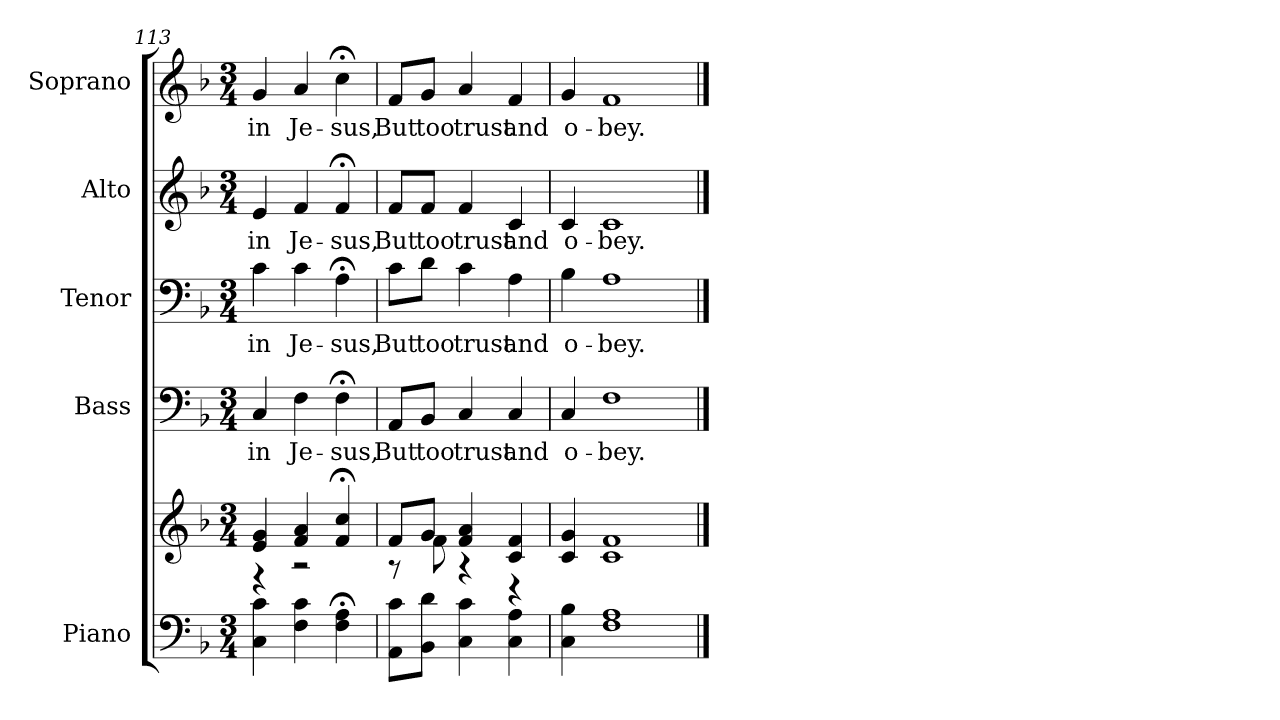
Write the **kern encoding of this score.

**kern	**kern	**kern	**text	**kern	**text	**kern	**text	**kern	**text
*part5	*part5	*part4	*part4	*part3	*part3	*part2	*part2	*part1	*part1
*staff6	*staff5	*staff4	*staff4	*staff3	*staff3	*staff2	*staff2	*staff1	*staff1
*I"Piano	*	*I"Bass	*	*I"Tenor	*	*I"Alto	*	*I"Soprano	*
*I'Pno.	*	*I'B.	*	*I'T.	*	*I'A.	*	*I'S.	*
!!LO:PB:g=z
*clefF4	*clefG2	*clefF4	*	*clefF4	*	*clefG2	*	*clefG2	*
*k[b-]	*k[b-]	*k[b-]	*	*k[b-]	*	*k[b-]	*	*k[b-]	*
*F:	*F:	*F:	*	*F:	*	*F:	*	*F:	*
*M3/4	*M3/4	*M3/4	*	*M3/4	*	*M3/4	*	*M3/4	*
=113	=113	=113	=113	=113	=113	=113	=113	=113	=113
*	*^	*	*	*	*	*	*	*	*
!	!	!	!	!LO:LY:b:color=#000000	!	!	!	!	!	!
!	!	!	!	!	!	!LO:LY:b:color=#000000	!	!	!	!
!	!	!	!	!	!	!	!	!LO:LY:b:color=#000000	!	!
!	!	!	!	!	!	!	!	!	!	!LO:LY:b:color=#000000
4Ci\ 4ci	4ei/ 4gi	4r	4Ci/	in	4ci\	in	4ei/	in	4gi/	in
!	!	!	!	!LO:LY:b:color=#000000	!	!	!	!	!	!
!	!	!	!	!	!	!LO:LY:b:color=#000000	!	!	!	!
!	!	!	!	!	!	!	!	!LO:LY:b:color=#000000	!	!
!	!	!	!	!	!	!	!	!	!	!LO:LY:b:color=#000000
4Fi\ 4ci	4fi/ 4ai	2r	4Fi\	Je-	4ci\	Je-	4fi/	Je-	4ai/	Je-
!	!	!	!	!LO:LY:b:color=#000000	!	!	!	!	!	!
!	!	!	!	!	!	!LO:LY:b:color=#000000	!	!	!	!
!	!	!	!	!	!	!	!	!LO:LY:b:color=#000000	!	!
!	!	!	!	!	!	!	!	!	!	!LO:LY:b:color=#000000
4Fi\; 4Ai;	4fi/; 4cci;	.	4F;i\	-sus,	4A;i\	-sus,	4f;i/	-sus,	4cc;i\	-sus,
=114	=114	=114	=114	=114	=114	=114	=114	=114	=114	=114
!	!	!	!	!LO:LY:b:color=#000000	!	!	!	!	!	!
!	!	!	!	!	!	!LO:LY:b:color=#000000	!	!	!	!
!	!	!	!	!	!	!	!	!LO:LY:b:color=#000000	!	!
!	!	!	!	!	!	!	!	!	!	!LO:LY:b:color=#000000
8AAi\ 8ciL	8fi/L	8r	8AAi/L	But	8ci\L	But	8fi/L	But	8fi/L	But
!	!	!	!	!LO:LY:b:color=#000000	!	!	!	!	!	!
!	!	!	!	!	!	!LO:LY:b:color=#000000	!	!	!	!
!	!	!	!	!	!	!	!	!LO:LY:b:color=#000000	!	!
!	!	!	!	!	!	!	!	!	!	!LO:LY:b:color=#000000
8BB-i\ 8diJ	8gi/J	8fi\	8BB-i/J	too	8di\J	too	8fi/J	too	8gi/J	too
!	!	!	!	!LO:LY:b:color=#000000	!	!	!	!	!	!
!	!	!	!	!	!	!LO:LY:b:color=#000000	!	!	!	!
!	!	!	!	!	!	!	!	!LO:LY:b:color=#000000	!	!
!	!	!	!	!	!	!	!	!	!	!LO:LY:b:color=#000000
4Ci\ 4ci	4fi/ 4ai	4r	4Ci/	trust	4ci\	trust	4fi/	trust	4ai/	trust
!	!	!	!	!LO:LY:b:color=#000000	!	!	!	!	!	!
!	!	!	!	!	!	!LO:LY:b:color=#000000	!	!	!	!
!	!	!	!	!	!	!	!	!LO:LY:b:color=#000000	!	!
!	!	!	!	!	!	!	!	!	!	!LO:LY:b:color=#000000
4Ci\ 4Ai	4ci/ 4fi	4r	4Ci/	and	4Ai\	and	4ci/	and	4fi/	and
*	*v	*v	*	*	*	*	*	*	*	*
=115	=115	=115	=115	=115	=115	=115	=115	=115	=115
*	*^	*	*	*	*	*	*	*	*
!	!	!	!	!LO:LY:b:color=#000000	!	!	!	!	!	!
*	*v	*v	*	*	*	*	*	*	*	*
*	*^	*	*	*	*	*	*	*	*
!	!	!	!	!	!	!LO:LY:b:color=#000000	!	!	!	!
*	*v	*v	*	*	*	*	*	*	*	*
*	*^	*	*	*	*	*	*	*	*
!	!	!	!	!	!	!	!	!LO:LY:b:color=#000000	!	!
*	*v	*v	*	*	*	*	*	*	*	*
*	*^	*	*	*	*	*	*	*	*
!	!	!	!	!	!	!	!	!	!	!LO:LY:b:color=#000000
*	*v	*v	*	*	*	*	*	*	*	*
4Ci\ 4B-i	4ci/ 4gi	4Ci/	o-	4B-i\	o-	4ci/	o-	4gi/	o-
!	!	!	!LO:LY:b:color=#000000	!	!	!	!	!	!
!	!	!	!	!	!LO:LY:b:color=#000000	!	!	!	!
!	!	!	!	!	!	!	!LO:LY:b:color=#000000	!	!
!	!	!	!	!	!	!	!	!	!LO:LY:b:color=#000000
1Fi 1Ai	1ci 1fi	1Fi	-bey.	1Ai	-bey.	1ci	-bey.	1fi	-bey.
==	==	==	==	==	==	==	==	==	==
*-	*-	*-	*-	*-	*-	*-	*-	*-	*-
